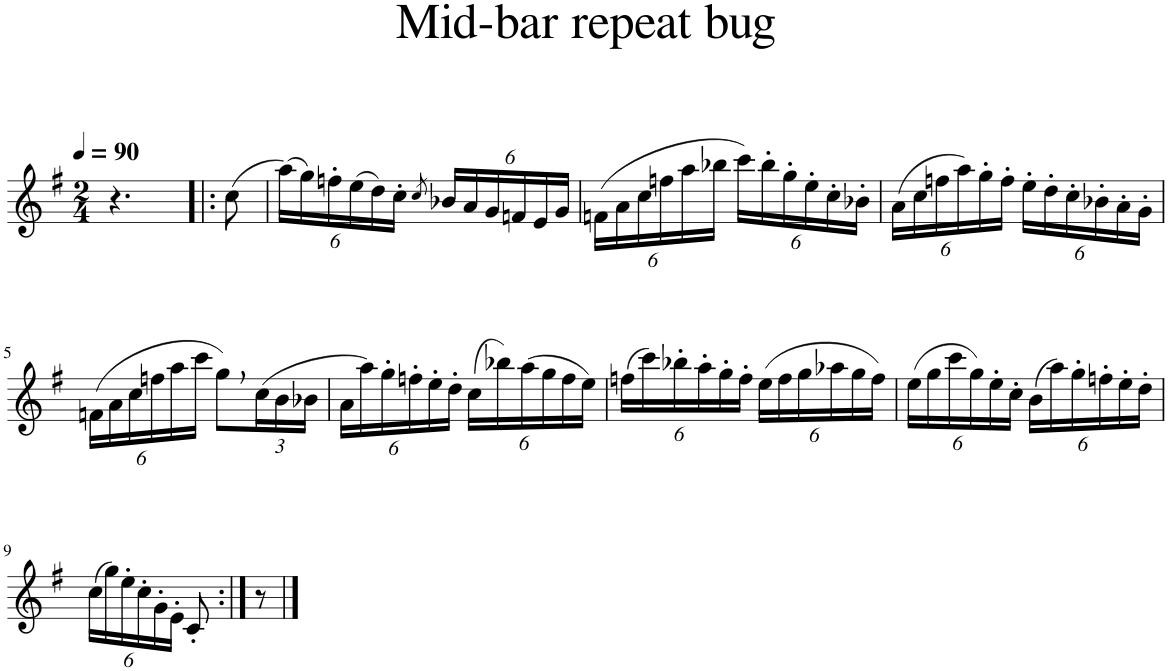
**kern
*part1
*staff1
*I"Bb Clarinet
*I'Bb Cl.
*clefG2
*Trd1c2
*k[f#]
*M2/4
*MM90
=1
4.r
=1X1!|:
(8cc\
=2
*Xbrackettup
(24aa\LL)
24gg\)
24ffn'\
(24ee\
24dd\)
24cc'\JJ
8qcc/
24b-X/LL
24a/
24g/
24fn/
24e/
24g/JJ
=3
(24fn\LL
24a\
24cc\
24ffn\
24aa\
24bb-X\JJ
24ccc\LL)
24bb-'\
24gg'\
24ee'\
24cc'\
24b-X'\JJ
=4
(24a\LL
24cc\
24ffn\
24aa\)
24gg'\
24ff'\JJ
24ee'\LL
24dd'\
24cc'\
24b-X'\
24a'\
24g'\JJ
!!LO:LB:g=z
=5
(24fn\LL
24a\
24cc\
24ffn\
24aa\
24ccc\JJ
8gg,\L)
(24cc\L
24b\
24b-X\JJ
=6
24a\LL
24aa\)
24gg'\
24ffn'\
24ee'\
24dd'\JJ
(24cc\LL
24bb-X\)
(24aa\
24gg\
24ff\
24ee\JJ)
=7
(24ffn\LL
24ccc\)
24bb-X'\
24aa'\
24gg'\
24ff'\JJ
(24ee\LL
24ff\
24gg\
24aa-X\
24gg\
24ff\JJ)
=8
(24ee\LL
24gg\
24ccc\
24gg\)
24ee'\
24cc'\JJ
(24b\LL
24aa\)
24gg'\
24ffn'\
24ee'\
24dd'\JJ
!!LO:LB:g=z
=9
(24cc\LL
24gg\)
24ee'\
24cc'\
24g'\
24e'\JJ
8c'/
=9X2:|!
8r
==
*-
